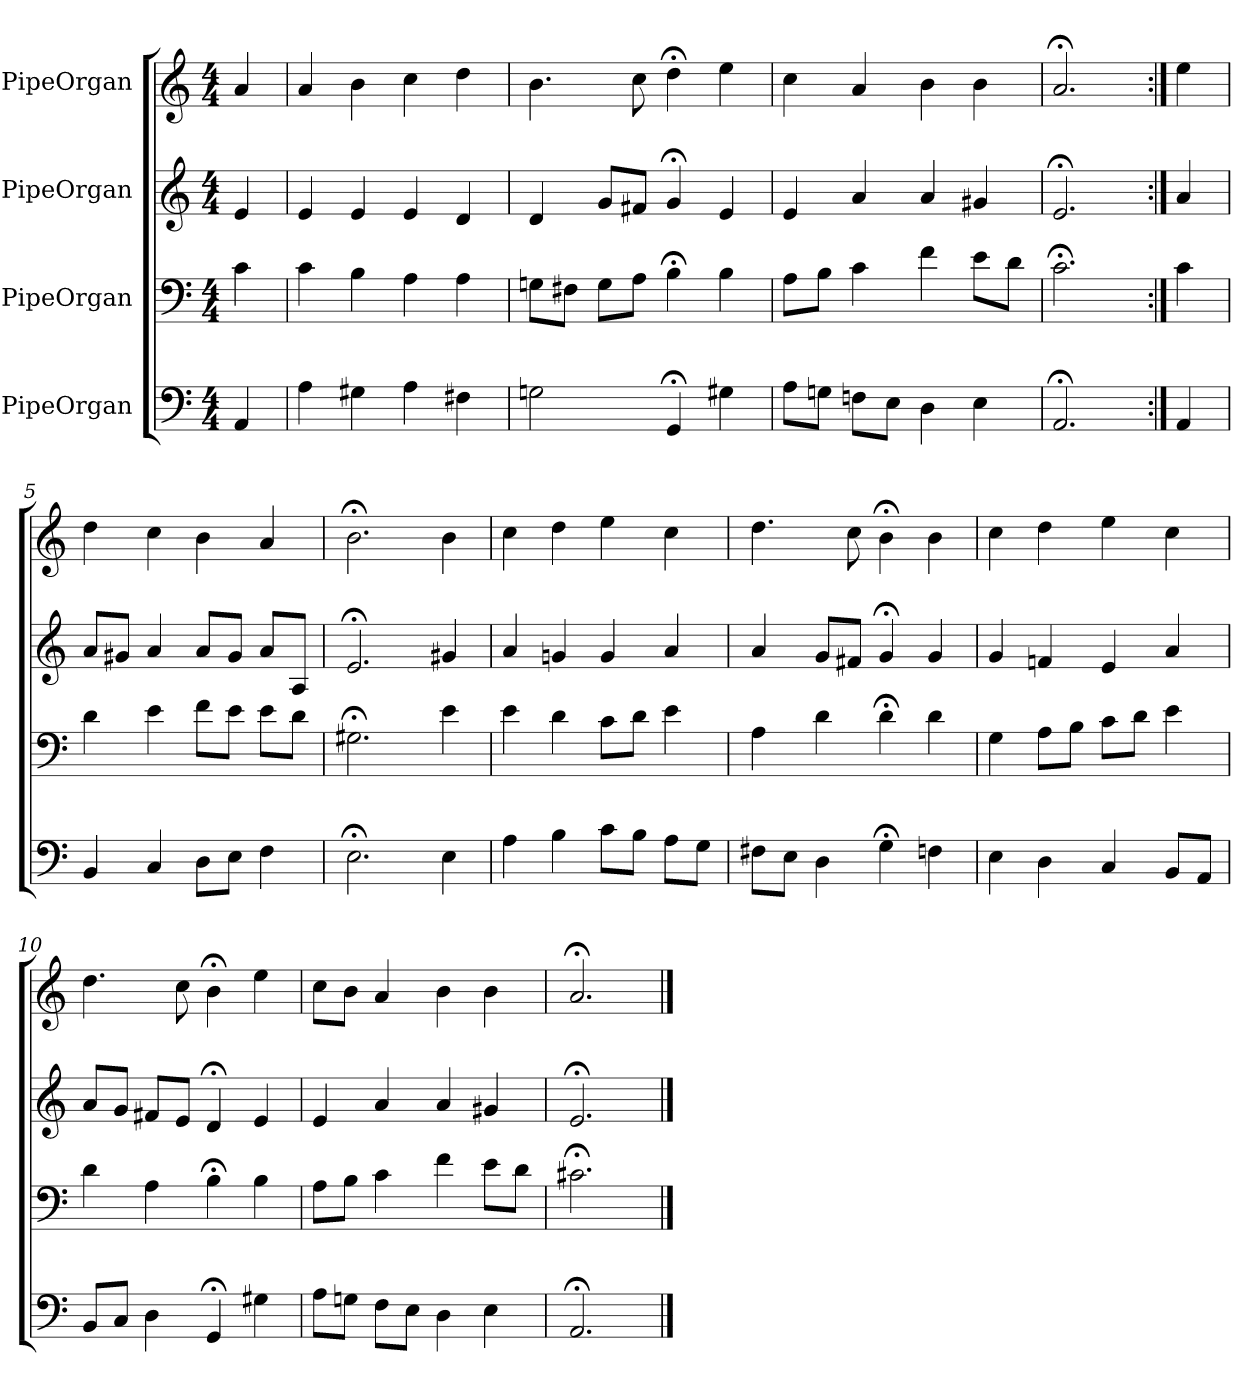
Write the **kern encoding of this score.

**kern	**kern	**kern	**kern
*part4	*part3	*part2	*part1
*staff4	*staff3	*staff2	*staff1
*I"PipeOrgan	*I"PipeOrgan	*I"PipeOrgan	*I"PipeOrgan
*clefF4	*clefF4	*clefG2	*clefG2
*k[]	*k[]	*k[]	*k[]
*a:	*a:	*a:	*a:
*M4/4	*M4/4	*M4/4	*M4/4
*MM60	*MM60	*MM60	*MM60
=	=	=	=
4AA	4c	4e	4a
=1	=1	=1	=1
4A	4c	4e	4a
4G#X	4B	4e	4b
4A	4A	4e	4cc
4F#X	4A	4d	4dd
=2	=2	=2	=2
2Gn	8Gn\L	4d	4.b
.	8F#X\J	.	.
.	8G\L	8g/L	.
.	8A\J	8f#X/J	8cc
4GG;<	4B;<	4g;<	4dd;<
4G#X	4B	4e	4ee
=3	=3	=3	=3
8A\L	8A\L	4e	4cc
8Gn\J	8B\J	.	.
8Fn\L	4c	4a	4a
8E\J	.	.	.
4D	4f	4a	4b
4E	8e\L	4g#X	4b
.	8d\J	.	.
=4	=4	=4	=4
2.AA;<	2.c;<	2.e;<	2.a;<
=:|!	=:|!	=:|!	=:|!
4AA	4c	4a	4ee
=5	=5	=5	=5
4BB	4d	8a/L	4dd
.	.	8g#X/J	.
4C	4e	4a	4cc
8D\L	8f\L	8a/L	4b
8E\J	8e\J	8g#/J	.
4F	8e\L	8a/L	4a
.	8d\J	8A/J	.
=6	=6	=6	=6
2.E;<	2.G#X;<	2.e;<	2.b;<
4E	4e	4g#X	4b
=7	=7	=7	=7
4A	4e	4a	4cc
4B	4d	4gn	4dd
8c\L	8c\L	4g	4ee
8B\J	8d\J	.	.
8A\L	4e	4a	4cc
8G\J	.	.	.
=8	=8	=8	=8
8F#X\L	4A	4a	4.dd
8E\J	.	.	.
4D	4d	8g/L	.
.	.	8f#X/J	8cc
4G;<	4d;<	4g;<	4b;<
4Fn	4d	4g	4b
=9	=9	=9	=9
4E	4G	4g	4cc
4D	8A\L	4fn	4dd
.	8B\J	.	.
4C	8c\L	4e	4ee
.	8d\J	.	.
8BB/L	4e	4a	4cc
8AA/J	.	.	.
=10	=10	=10	=10
8BB/L	4d	8a/L	4.dd
8C/J	.	8g/J	.
4D	4A	8f#X/L	.
.	.	8e/J	8cc
4GG;<	4B;<	4d;<	4b;<
4G#X	4B	4e	4ee
=11	=11	=11	=11
8A\L	8A\L	4e	8cc\L
8Gn\J	8B\J	.	8b\J
8F\L	4c	4a	4a
8E\J	.	.	.
4D	4f	4a	4b
4E	8e\L	4g#X	4b
.	8d\J	.	.
=12	=12	=12	=12
2.AA;<	2.c#X;<	2.e;<	2.a;<
==	==	==	==
*-	*-	*-	*-
